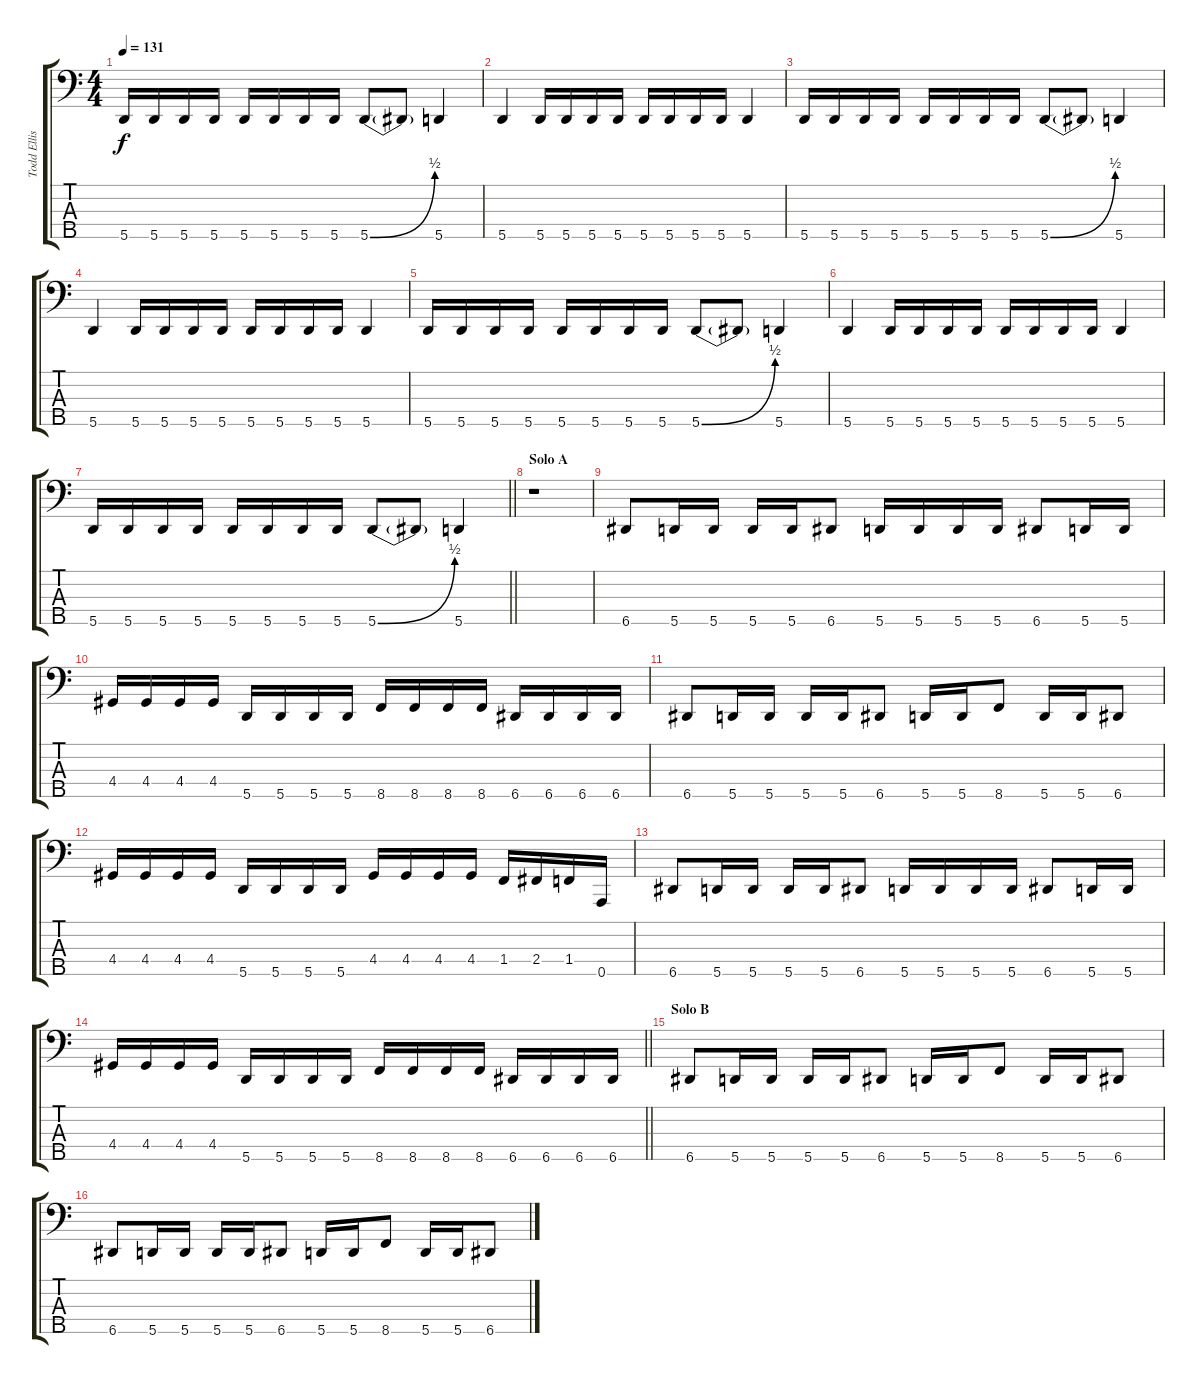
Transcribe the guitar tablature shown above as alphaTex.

\track ("Todd Ellis" "Todd Ellis") {instrument electricbassfinger}
\staff {score tabs}
\tuning (G2 D2 A1 E1 A0) {hide}
\ts (4 4)
\tempo 131
\clef f4
\ks c
5.5.16{dy f} 5.5.16 5.5.16 5.5.16 5.5.16 5.5.16 5.5.16 5.5.16 5.5{be (bend 0 0 60 2)}.8 5.5{t}.8 5.5.4 |
5.5.4 5.5.16 5.5.16 5.5.16 5.5.16 5.5.16 5.5.16 5.5.16 5.5.16 5.5.4 |
5.5.16 5.5.16 5.5.16 5.5.16 5.5.16 5.5.16 5.5.16 5.5.16 5.5{be (bend 0 0 60 2)}.8 5.5{t}.8 5.5.4 |
5.5.4 5.5.16 5.5.16 5.5.16 5.5.16 5.5.16 5.5.16 5.5.16 5.5.16 5.5.4 |
5.5.16 5.5.16 5.5.16 5.5.16 5.5.16 5.5.16 5.5.16 5.5.16 5.5{be (bend 0 0 60 2)}.8 5.5{t}.8 5.5.4 |
5.5.4 5.5.16 5.5.16 5.5.16 5.5.16 5.5.16 5.5.16 5.5.16 5.5.16 5.5.4 |
\barLineRight lightlight
5.5.16 5.5.16 5.5.16 5.5.16 5.5.16 5.5.16 5.5.16 5.5.16 5.5{be (bend 0 0 60 2)}.8 5.5{t}.8 5.5.4 |
\section ("" "Solo A")
r.1 |
6.5.8 5.5.16 5.5.16 5.5.16 5.5.16 6.5.8 5.5.16 5.5.16 5.5.16 5.5.16 6.5.8 5.5.16 5.5.16 |
4.4.16 4.4.16 4.4.16 4.4.16 5.5.16 5.5.16 5.5.16 5.5.16 8.5.16 8.5.16 8.5.16 8.5.16 6.5.16 6.5.16 6.5.16 6.5.16 |
6.5.8 5.5.16 5.5.16 5.5.16 5.5.16 6.5.8 5.5.16 5.5.16 8.5.8 5.5.16 5.5.16 6.5.8 |
4.4.16 4.4.16 4.4.16 4.4.16 5.5.16 5.5.16 5.5.16 5.5.16 4.4.16 4.4.16 4.4.16 4.4.16 1.4.16 2.4.16 1.4.16 0.5.16 |
6.5.8 5.5.16 5.5.16 5.5.16 5.5.16 6.5.8 5.5.16 5.5.16 5.5.16 5.5.16 6.5.8 5.5.16 5.5.16 |
\barLineRight lightlight
4.4.16 4.4.16 4.4.16 4.4.16 5.5.16 5.5.16 5.5.16 5.5.16 8.5.16 8.5.16 8.5.16 8.5.16 6.5.16 6.5.16 6.5.16 6.5.16 |
\section ("" "Solo B")
6.5.8 5.5.16 5.5.16 5.5.16 5.5.16 6.5.8 5.5.16 5.5.16 8.5.8 5.5.16 5.5.16 6.5.8 |
6.5.8 5.5.16 5.5.16 5.5.16 5.5.16 6.5.8 5.5.16 5.5.16 8.5.8 5.5.16 5.5.16 6.5.8
